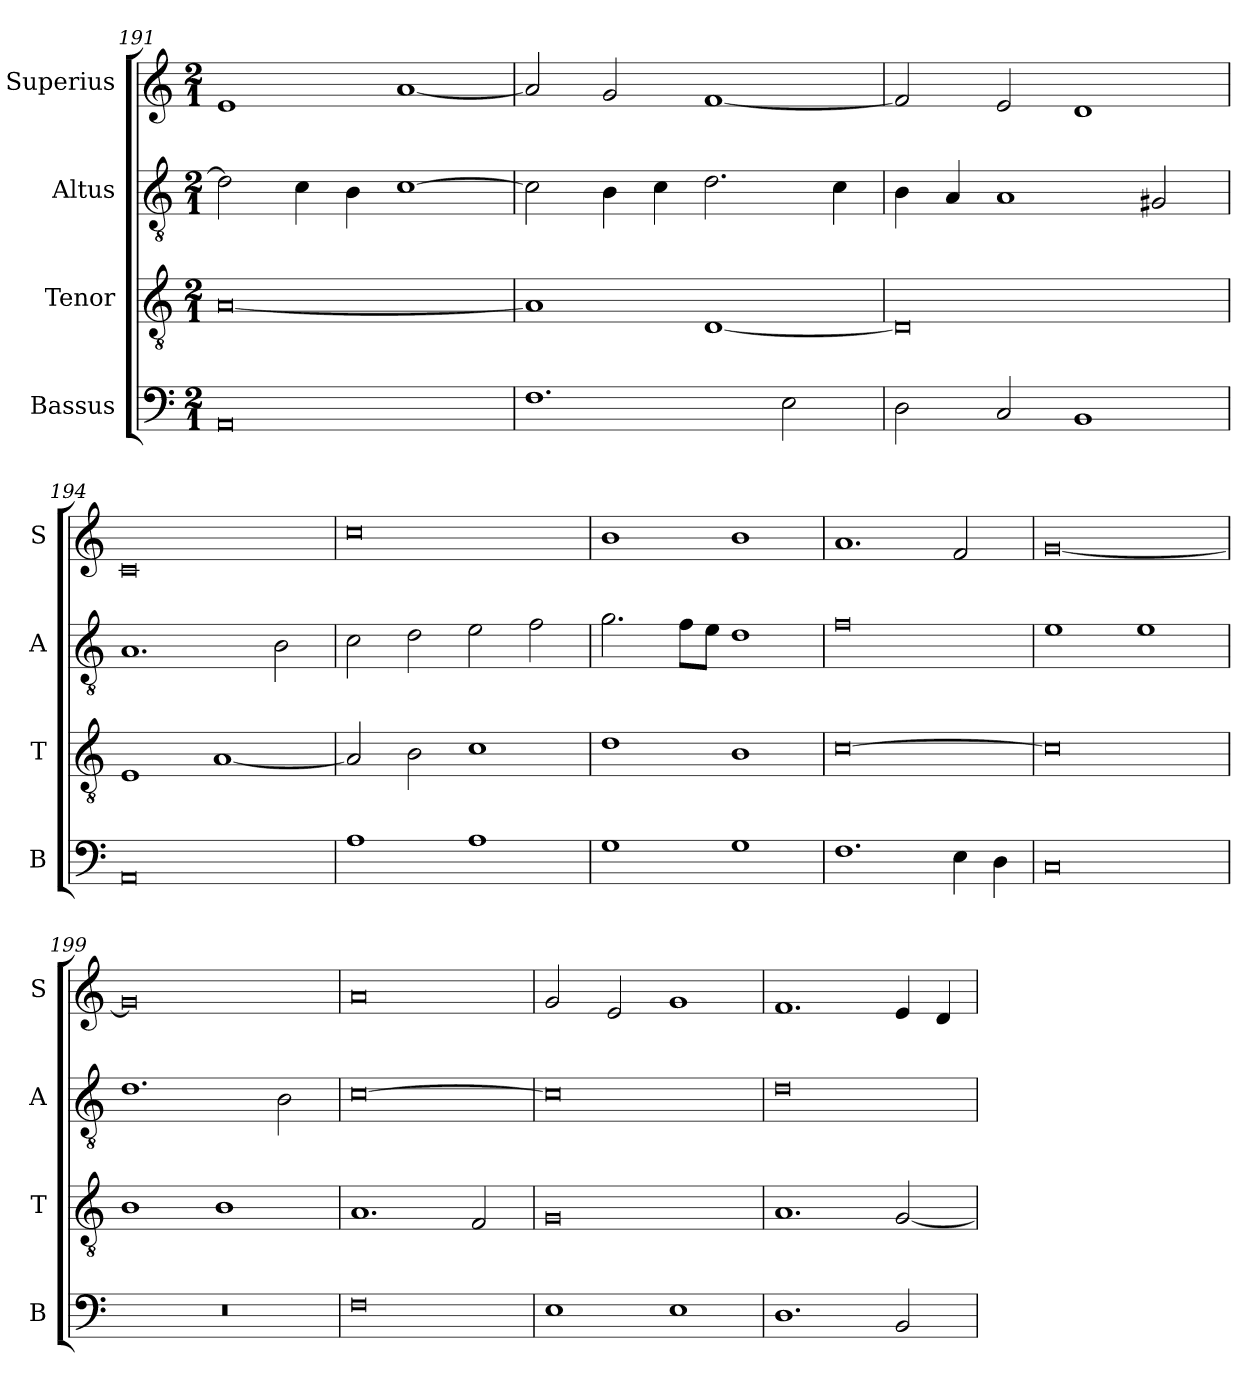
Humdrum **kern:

**kern	**kern	**kern	**kern
*part4	*part3	*part2	*part1
*staff4	*staff3	*staff2	*staff1
*I"Bassus	*I"Tenor	*I"Altus	*I"Superius
*I'B	*I'T	*I'A	*I'S
*clefF4	*clefGv2	*clefGv2	*clefG2
*k[]	*k[]	*k[]	*k[]
*C:	*C:	*C:	*C:
*M2/1	*M2/1	*M2/1	*M2/1
=191	=191	=191	=191
0AA	[0A	2d]	1e
.	.	4c	.
.	.	4B	.
.	.	[1c	[1a
=192	=192	=192	=192
1.F	1A]	2c]	2a]
.	.	4B	2g
.	.	4c	.
.	[1D	2.d	[1f
2E	.	.	.
.	.	4c	.
=193	=193	=193	=193
2D	0D]	4B	2f]
.	.	4A	.
2C	.	1A	2e
1BB	.	.	1d
.	.	2G#X	.
=194	=194	=194	=194
0AA	1E	1.A	0c
.	[1A	.	.
.	.	2B	.
=195	=195	=195	=195
1A	2A]	2c	0cc
.	2B	2d	.
1A	1c	2e	.
.	.	2f	.
=196	=196	=196	=196
1G	1d	2.g	1b
.	.	8fL	.
.	.	8eJ	.
1G	1B	1d	1b
=197	=197	=197	=197
1.F	[0c	0f	1.a
4E	.	.	2f
4D	.	.	.
=198	=198	=198	=198
0C	0c]	1e	[0g
.	.	1e	.
=199	=199	=199	=199
0r	1B	1.d	0g]
.	1B	.	.
.	.	2B	.
=200	=200	=200	=200
0F	1.A	[0c	0a
.	2F	.	.
=201	=201	=201	=201
1E	0G	0c]	2g
.	.	.	2e
1E	.	.	1g
=202	=202	=202	=202
1.D	1.A	0d	1.f
2BB	[2G	.	4e
.	.	.	4d
=	=	=	=
*-	*-	*-	*-
